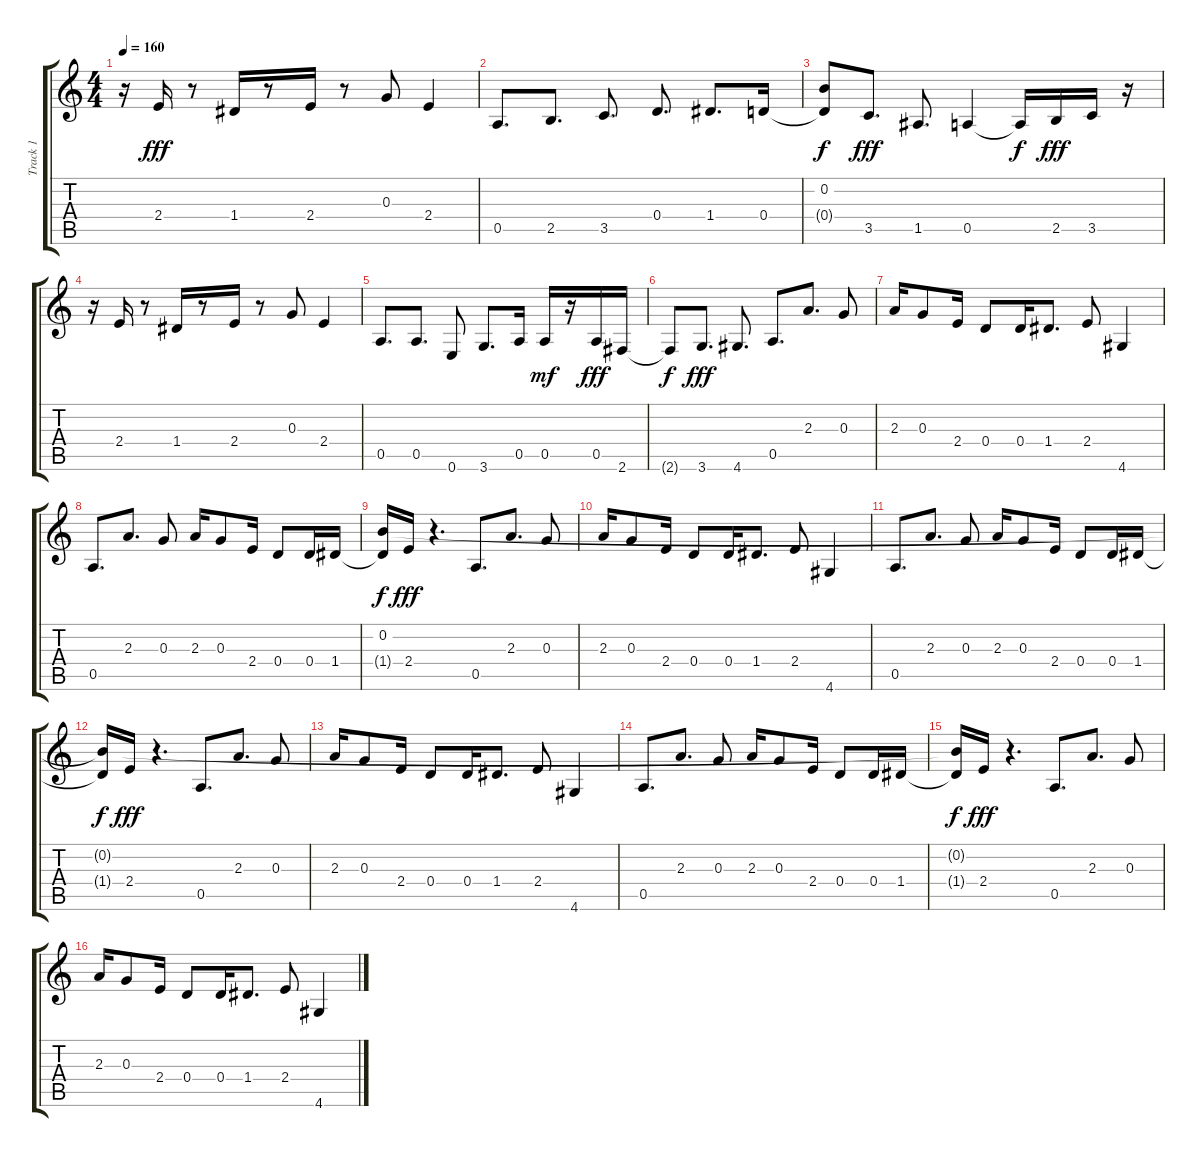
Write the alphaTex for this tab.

\track ("Track 1" "Track 1") {instrument distortionguitar}
\staff {score tabs}
\tuning (E4 B3 G3 D3 A2 E2) {hide}
\ts (4 4)
\tempo 160
\clef g2
\ks c
r.16{dy fff} 2.4.16 r.8 1.4.16 r.8 2.4.16 r.8 0.3.8 2.4.4 |
0.5.8{d} 2.5.8{d} 3.5.8{d} 0.4.8{d} 1.4.8{d} 0.4.16 |
(0.2 0.4{t}).8{dy f} 3.5.8{d dy fff} 1.5.8{d} 0.5.4 0.5{t}.16{dy f} 2.5.16{dy fff} 3.5.16 r.16 |
r.16 2.4.16 r.8 1.4.16 r.8 2.4.16 r.8 0.3.8 2.4.4 |
0.5.8{d} 0.5.8{d} 0.6.8 3.6.8{d} 0.5.16 0.5.16{dy mf} r.16 0.5.16{dy fff} 2.6.16 |
2.6{t}.8{dy f} 3.6.8{d dy fff} 4.6.8{d} 0.5.8{d} 2.3.8{d} 0.3.8 |
2.3.16 0.3.8 2.4.16 0.4.8 0.4.16 1.4.8{d} 2.4.8 4.6.4 |
0.5.8{d} 2.3.8{d} 0.3.8 2.3.16 0.3.8 2.4.16 0.4.8 0.4.16 1.4.16 |
(0.2 1.4{t}).16{dy f} 2.4.16{dy fff} r.4{d} 0.5.8{d} 2.3.8{d} 0.3.8 |
2.3.16 0.3.8 2.4.16 0.4.8 0.4.16 1.4.8{d} 2.4.8 4.6.4 |
0.5.8{d} 2.3.8{d} 0.3.8 2.3.16 0.3.8 2.4.16 0.4.8 0.4.16 1.4.16 |
(0.2{t} 1.4{t}).16{dy f} 2.4.16{dy fff} r.4{d} 0.5.8{d} 2.3.8{d} 0.3.8 |
2.3.16 0.3.8 2.4.16 0.4.8 0.4.16 1.4.8{d} 2.4.8 4.6.4 |
0.5.8{d} 2.3.8{d} 0.3.8 2.3.16 0.3.8 2.4.16 0.4.8 0.4.16 1.4.16 |
(0.2{t} 1.4{t}).16{dy f} 2.4.16{dy fff} r.4{d} 0.5.8{d} 2.3.8{d} 0.3.8 |
2.3.16 0.3.8 2.4.16 0.4.8 0.4.16 1.4.8{d} 2.4.8 4.6.4
